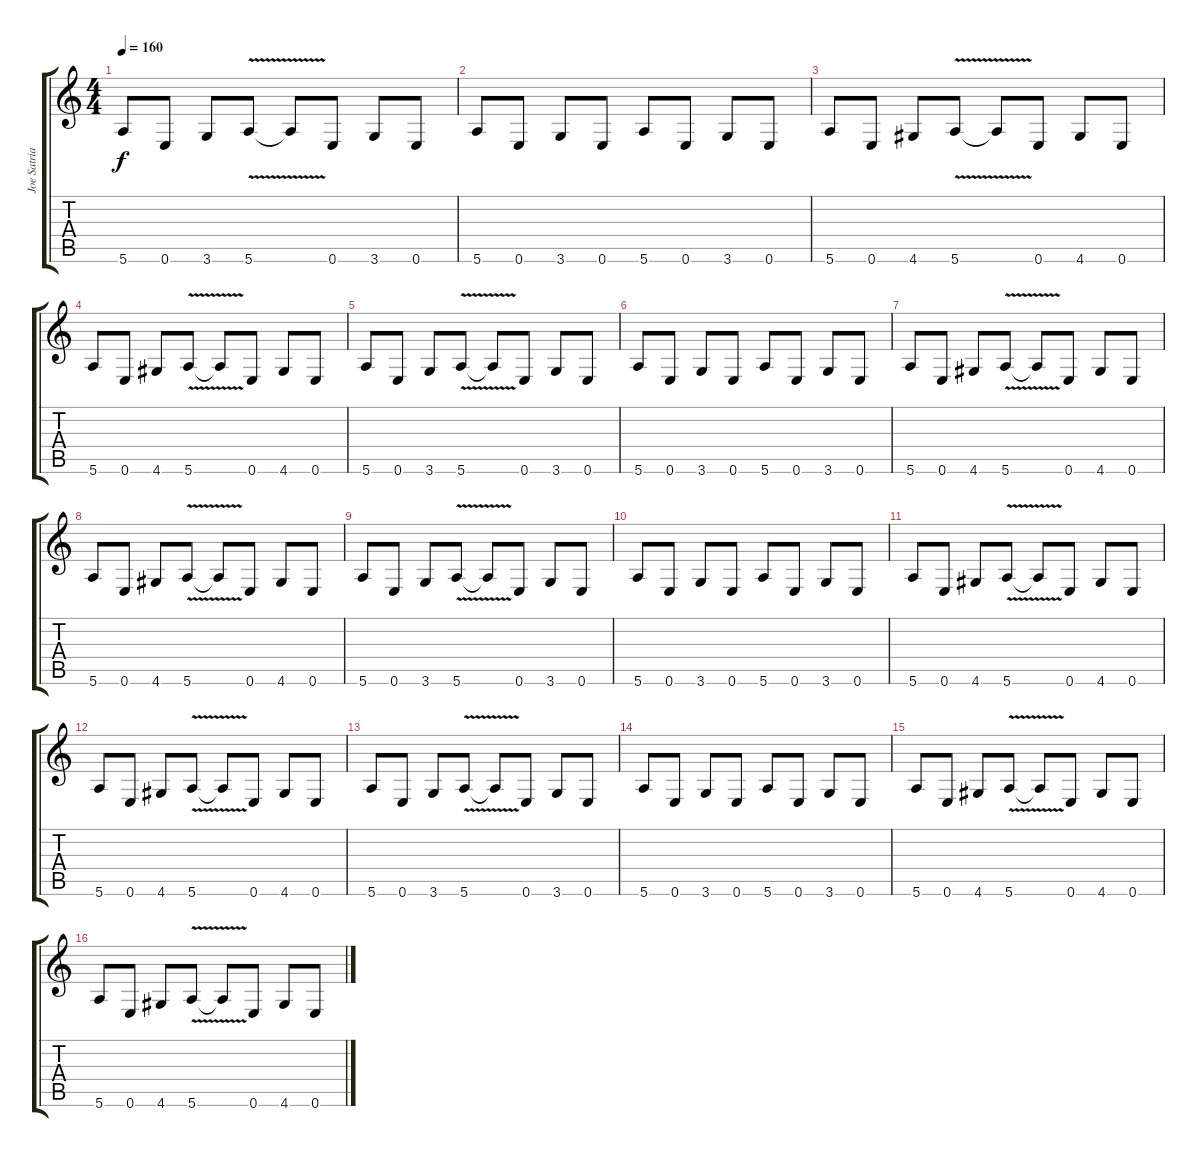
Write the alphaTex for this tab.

\track ("Joe Satriani rythmique" "Joe Satria") {instrument electricguitarmuted}
\staff {score tabs}
\tuning (E4 B3 G3 D3 A2 E2) {hide}
\ts (4 4)
\tempo 160
\clef g2
\ks c
5.6.8{dy f} 0.6.8 3.6.8 5.6{v}.8 5.6{t}.8 0.6.8 3.6.8 0.6.8 |
5.6.8 0.6.8 3.6.8 0.6.8 5.6.8 0.6.8 3.6.8 0.6.8 |
5.6.8 0.6.8 4.6.8 5.6{v}.8 5.6{t}.8 0.6.8 4.6.8 0.6.8 |
5.6.8 0.6.8 4.6.8 5.6{v}.8 5.6{t}.8 0.6.8 4.6.8 0.6.8 |
5.6.8 0.6.8 3.6.8 5.6{v}.8 5.6{t}.8 0.6.8 3.6.8 0.6.8 |
5.6.8 0.6.8 3.6.8 0.6.8 5.6.8 0.6.8 3.6.8 0.6.8 |
5.6.8 0.6.8 4.6.8 5.6{v}.8 5.6{t}.8 0.6.8 4.6.8 0.6.8 |
5.6.8 0.6.8 4.6.8 5.6{v}.8 5.6{t}.8 0.6.8 4.6.8 0.6.8 |
5.6.8 0.6.8 3.6.8 5.6{v}.8 5.6{t}.8 0.6.8 3.6.8 0.6.8 |
5.6.8 0.6.8 3.6.8 0.6.8 5.6.8 0.6.8 3.6.8 0.6.8 |
5.6.8 0.6.8 4.6.8 5.6{v}.8 5.6{t}.8 0.6.8 4.6.8 0.6.8 |
5.6.8 0.6.8 4.6.8 5.6{v}.8 5.6{t}.8 0.6.8 4.6.8 0.6.8 |
5.6.8 0.6.8 3.6.8 5.6{v}.8 5.6{t}.8 0.6.8 3.6.8 0.6.8 |
5.6.8 0.6.8 3.6.8 0.6.8 5.6.8 0.6.8 3.6.8 0.6.8 |
5.6.8 0.6.8 4.6.8 5.6{v}.8 5.6{t}.8 0.6.8 4.6.8 0.6.8 |
5.6.8 0.6.8 4.6.8 5.6{v}.8 5.6{t}.8 0.6.8 4.6.8 0.6.8
